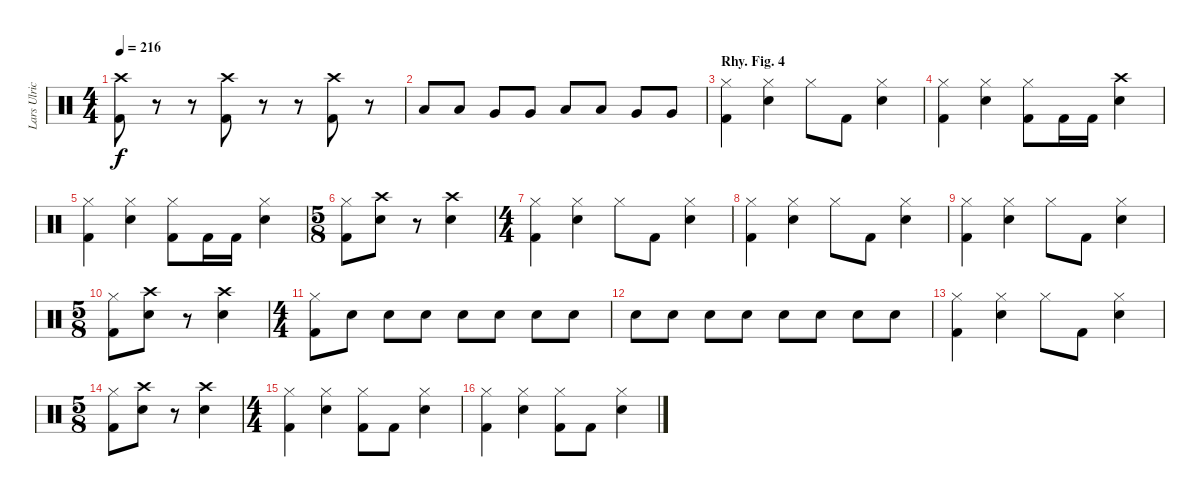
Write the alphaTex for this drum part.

\track ("Lars Ulrich (Drum)" "Lars Ulric") {instrument percussion}
\staff {score}
\articulation defaults
\ts (4 4)
\tempo 216
\clef neutral
\ks c
("Crash high (hit)" "Kick (hit) 2").8{dy f} r.8 r.8 ("Crash high (hit)" "Kick (hit) 2").8 r.8 r.8 ("Crash high (hit)" "Kick (hit) 2").8 r.8 |
"Low Floor Tom (hit)".8 "Low Floor Tom (hit)".8 "Very Low Tom (hit)".8 "Very Low Tom (hit)".8 "Low Floor Tom (hit)".8 "Low Floor Tom (hit)".8 "Very Low Tom (hit)".8 "Very Low Tom (hit)".8 |
\section ("" "Rhy. Fig. 4")
("Hi-Hat (closed)" "Kick (hit) 2").4 ("Hi-Hat (closed)" "Electric Snare (hit)").4 "Hi-Hat (closed)".8 "Kick (hit) 2".8 ("Hi-Hat (closed)" "Electric Snare (hit)").4 |
("Hi-Hat (closed)" "Kick (hit) 2").4 ("Hi-Hat (closed)" "Electric Snare (hit)").4 ("Hi-Hat (closed)" "Kick (hit) 2").8 "Kick (hit) 2".16 "Kick (hit) 2".16 ("Crash high (hit)" "Electric Snare (hit)").4 |
("Hi-Hat (closed)" "Kick (hit) 2").4 ("Hi-Hat (closed)" "Electric Snare (hit)").4 ("Hi-Hat (closed)" "Kick (hit) 2").8 "Kick (hit) 2".16 "Kick (hit) 2".16 ("Hi-Hat (closed)" "Electric Snare (hit)").4 |
\ts (5 8)
("Hi-Hat (closed)" "Kick (hit) 2").8 ("Crash high (hit)" "Electric Snare (hit)").8 r.8 ("Crash high (hit)" "Electric Snare (hit)").4 |
\ts (4 4)
("Hi-Hat (closed)" "Kick (hit) 2").4 ("Hi-Hat (closed)" "Electric Snare (hit)").4 "Hi-Hat (closed)".8 "Kick (hit) 2".8 ("Hi-Hat (closed)" "Electric Snare (hit)").4 |
("Hi-Hat (closed)" "Kick (hit) 2").4 ("Hi-Hat (closed)" "Electric Snare (hit)").4 "Hi-Hat (closed)".8 "Kick (hit) 2".8 ("Hi-Hat (closed)" "Electric Snare (hit)").4 |
("Hi-Hat (closed)" "Kick (hit) 2").4 ("Hi-Hat (closed)" "Electric Snare (hit)").4 "Hi-Hat (closed)".8 "Kick (hit) 2".8 ("Hi-Hat (closed)" "Electric Snare (hit)").4 |
\ts (5 8)
("Hi-Hat (closed)" "Kick (hit) 2").8 ("Crash high (hit)" "Electric Snare (hit)").8 r.8 ("Crash high (hit)" "Electric Snare (hit)").4 |
\ts (4 4)
("Hi-Hat (closed)" "Kick (hit) 2").8 "Electric Snare (hit)".8 "Electric Snare (hit)".8 "Electric Snare (hit)".8 "Electric Snare (hit)".8 "Electric Snare (hit)".8 "Electric Snare (hit)".8 "Electric Snare (hit)".8 |
"Electric Snare (hit)".8 "Electric Snare (hit)".8 "Electric Snare (hit)".8 "Electric Snare (hit)".8 "Electric Snare (hit)".8 "Electric Snare (hit)".8 "Electric Snare (hit)".8 "Electric Snare (hit)".8 |
("Hi-Hat (closed)" "Kick (hit) 2").4 ("Hi-Hat (closed)" "Electric Snare (hit)").4 "Hi-Hat (closed)".8 "Kick (hit) 2".8 ("Hi-Hat (closed)" "Electric Snare (hit)").4 |
\ts (5 8)
("Hi-Hat (closed)" "Kick (hit) 2").8 ("Crash high (hit)" "Electric Snare (hit)").8 r.8 ("Crash high (hit)" "Electric Snare (hit)").4 |
\ts (4 4)
("Hi-Hat (closed)" "Kick (hit) 2").4 ("Hi-Hat (closed)" "Electric Snare (hit)").4 ("Hi-Hat (closed)" "Kick (hit) 2").8 "Kick (hit) 2".8 ("Hi-Hat (closed)" "Electric Snare (hit)").4 |
("Hi-Hat (closed)" "Kick (hit) 2").4 ("Hi-Hat (closed)" "Electric Snare (hit)").4 ("Hi-Hat (closed)" "Kick (hit) 2").8 "Kick (hit) 2".8 ("Hi-Hat (closed)" "Electric Snare (hit)").4
